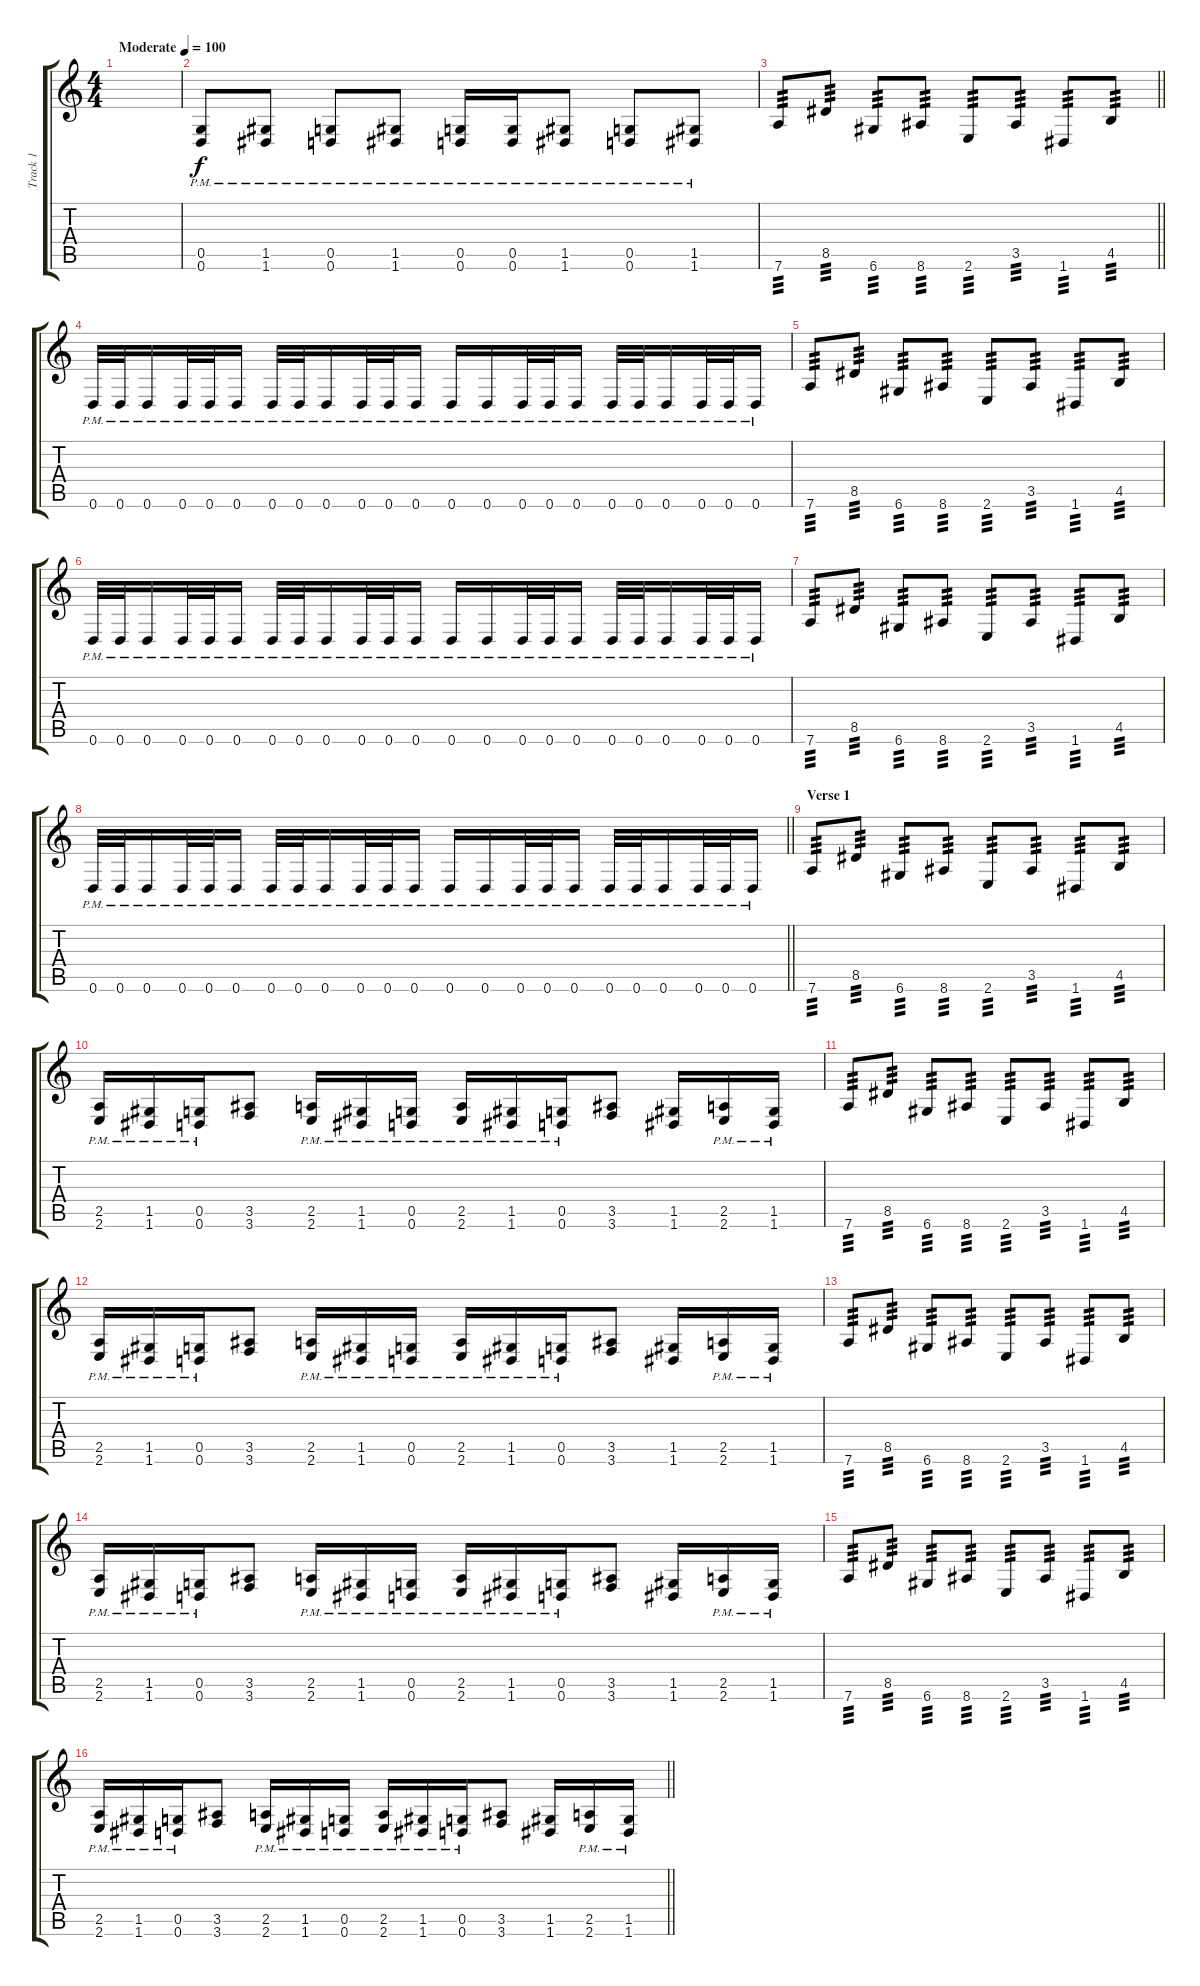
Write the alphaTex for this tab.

\track ("Track 1" "Track 1") {instrument overdrivenguitar}
\staff {score tabs}
\tuning (D4 A3 F3 C3 G2 D2) {hide}
\ts (4 4)
\tempo (100 "Moderate")
\clef g2
\ks c
|
(0.5{pm} 0.6{pm}).8 (1.5{pm} 1.6{pm}).8 (0.5{pm} 0.6{pm}).8 (1.5{pm} 1.6{pm}).8 (0.5{pm} 0.6{pm}).16 (0.5{pm} 0.6{pm}).16 (1.5{pm} 1.6{pm}).8 (0.5{pm} 0.6{pm}).8 (1.5{pm} 1.6{pm}).8 |
\barLineRight lightlight
7.6.8{tp 3} 8.5.8{tp 3} 6.6.8{tp 3} 8.6.8{tp 3} 2.6.8{tp 3} 3.5.8{tp 3} 1.6.8{tp 3} 4.5.8{tp 3} |
\section ("" "")
0.6{pm}.32 0.6{pm}.32 0.6{pm}.16 0.6{pm}.32 0.6{pm}.32 0.6{pm}.16 0.6{pm}.32 0.6{pm}.32 0.6{pm}.16 0.6{pm}.32 0.6{pm}.32 0.6{pm}.16 0.6{pm}.16 0.6{pm}.16 0.6{pm}.32 0.6{pm}.32 0.6{pm}.16 0.6{pm}.32 0.6{pm}.32 0.6{pm}.16 0.6{pm}.32 0.6{pm}.32 0.6{pm}.16 |
7.6.8{tp 3} 8.5.8{tp 3} 6.6.8{tp 3} 8.6.8{tp 3} 2.6.8{tp 3} 3.5.8{tp 3} 1.6.8{tp 3} 4.5.8{tp 3} |
0.6{pm}.32 0.6{pm}.32 0.6{pm}.16 0.6{pm}.32 0.6{pm}.32 0.6{pm}.16 0.6{pm}.32 0.6{pm}.32 0.6{pm}.16 0.6{pm}.32 0.6{pm}.32 0.6{pm}.16 0.6{pm}.16 0.6{pm}.16 0.6{pm}.32 0.6{pm}.32 0.6{pm}.16 0.6{pm}.32 0.6{pm}.32 0.6{pm}.16 0.6{pm}.32 0.6{pm}.32 0.6{pm}.16 |
7.6.8{tp 3} 8.5.8{tp 3} 6.6.8{tp 3} 8.6.8{tp 3} 2.6.8{tp 3} 3.5.8{tp 3} 1.6.8{tp 3} 4.5.8{tp 3} |
\barLineRight lightlight
0.6{pm}.32 0.6{pm}.32 0.6{pm}.16 0.6{pm}.32 0.6{pm}.32 0.6{pm}.16 0.6{pm}.32 0.6{pm}.32 0.6{pm}.16 0.6{pm}.32 0.6{pm}.32 0.6{pm}.16 0.6{pm}.16 0.6{pm}.16 0.6{pm}.32 0.6{pm}.32 0.6{pm}.16 0.6{pm}.32 0.6{pm}.32 0.6{pm}.16 0.6{pm}.32 0.6{pm}.32 0.6{pm}.16 |
\section ("" "Verse 1")
7.6.8{tp 3} 8.5.8{tp 3} 6.6.8{tp 3} 8.6.8{tp 3} 2.6.8{tp 3} 3.5.8{tp 3} 1.6.8{tp 3} 4.5.8{tp 3} |
(2.5{pm} 2.6{pm}).16 (1.5{pm} 1.6{pm}).16 (0.5{pm} 0.6{pm}).16 (3.5 3.6).8 (2.5{pm} 2.6{pm}).16 (1.5{pm} 1.6{pm}).16 (0.5{pm} 0.6{pm}).16 (2.5{pm} 2.6{pm}).16 (1.5{pm} 1.6{pm}).16 (0.5{pm} 0.6{pm}).16 (3.5 3.6).8 (1.5 1.6).16 (2.5{pm} 2.6{pm}).16 (1.5{pm} 1.6{pm}).16 |
7.6.8{tp 3} 8.5.8{tp 3} 6.6.8{tp 3} 8.6.8{tp 3} 2.6.8{tp 3} 3.5.8{tp 3} 1.6.8{tp 3} 4.5.8{tp 3} |
(2.5{pm} 2.6{pm}).16 (1.5{pm} 1.6{pm}).16 (0.5{pm} 0.6{pm}).16 (3.5 3.6).8 (2.5{pm} 2.6{pm}).16 (1.5{pm} 1.6{pm}).16 (0.5{pm} 0.6{pm}).16 (2.5{pm} 2.6{pm}).16 (1.5{pm} 1.6{pm}).16 (0.5{pm} 0.6{pm}).16 (3.5 3.6).8 (1.5 1.6).16 (2.5{pm} 2.6{pm}).16 (1.5{pm} 1.6{pm}).16 |
7.6.8{tp 3} 8.5.8{tp 3} 6.6.8{tp 3} 8.6.8{tp 3} 2.6.8{tp 3} 3.5.8{tp 3} 1.6.8{tp 3} 4.5.8{tp 3} |
(2.5{pm} 2.6{pm}).16 (1.5{pm} 1.6{pm}).16 (0.5{pm} 0.6{pm}).16 (3.5 3.6).8 (2.5{pm} 2.6{pm}).16 (1.5{pm} 1.6{pm}).16 (0.5{pm} 0.6{pm}).16 (2.5{pm} 2.6{pm}).16 (1.5{pm} 1.6{pm}).16 (0.5{pm} 0.6{pm}).16 (3.5 3.6).8 (1.5 1.6).16 (2.5{pm} 2.6{pm}).16 (1.5{pm} 1.6{pm}).16 |
7.6.8{tp 3} 8.5.8{tp 3} 6.6.8{tp 3} 8.6.8{tp 3} 2.6.8{tp 3} 3.5.8{tp 3} 1.6.8{tp 3} 4.5.8{tp 3} |
\barLineRight lightlight
(2.5{pm} 2.6{pm}).16 (1.5{pm} 1.6{pm}).16 (0.5{pm} 0.6{pm}).16 (3.5 3.6).8 (2.5{pm} 2.6{pm}).16 (1.5{pm} 1.6{pm}).16 (0.5{pm} 0.6{pm}).16 (2.5{pm} 2.6{pm}).16 (1.5{pm} 1.6{pm}).16 (0.5{pm} 0.6{pm}).16 (3.5 3.6).8 (1.5 1.6).16 (2.5{pm} 2.6{pm}).16 (1.5{pm} 1.6{pm}).16
